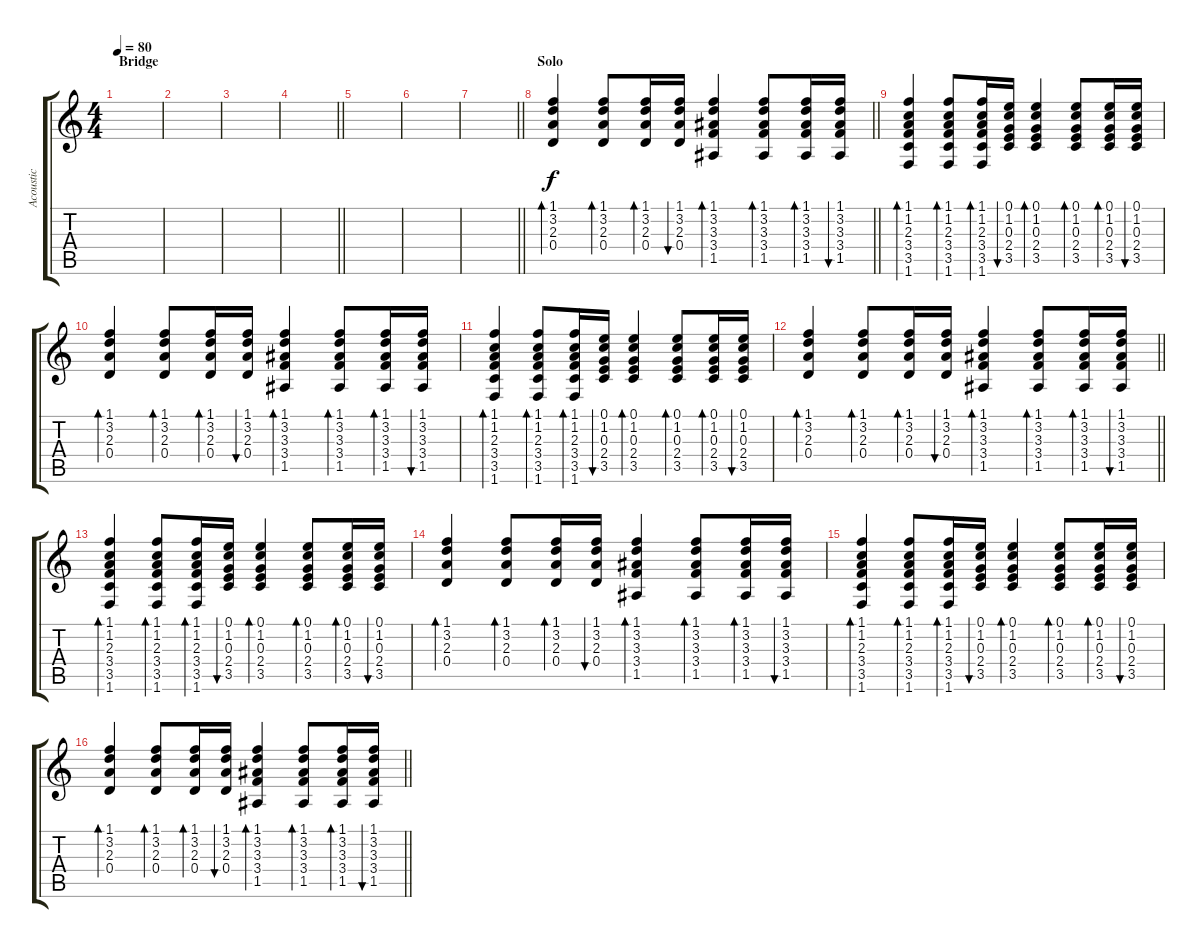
\track ("Acoustic" "Acoustic") {instrument acousticguitarsteel}
\staff {score tabs}
\tuning (E4 B3 G3 D3 A2 E2) {hide}
\ts (4 4)
\section ("" "Bridge")
\tempo 80
\clef g2
\ks c
|
|
|
\barLineRight lightlight
|
|
|
\barLineRight lightlight
|
\section ("" "Solo")
\barLineRight lightlight
(1.1 3.2 2.3 0.4).4{bd 60 instrument acousticguitarsteel} (1.1 3.2 2.3 0.4).8{bd 60} (1.1 3.2 2.3 0.4).16{bd 60} (1.1 3.2 2.3 0.4).16{bu 60} (1.1 3.2 3.3 3.4 1.5).4{bd 60 instrument acousticguitarsteel} (1.1 3.2 3.3 3.4 1.5).8{bd 60 instrument acousticguitarsteel} (1.1 3.2 3.3 3.4 1.5).16{bd 60 instrument acousticguitarsteel} (1.1 3.2 3.3 3.4 1.5).16{bu 60 instrument acousticguitarsteel} |
(1.1 1.2 2.3 3.4 3.5 1.6).4{bd 60 instrument acousticguitarsteel} (1.1 1.2 2.3 3.4 3.5 1.6).8{bd 60} (1.1 1.2 2.3 3.4 3.5 1.6).16{bd 60} (0.1 1.2 0.3 2.4 3.5).16{bu 60} (0.1 1.2 0.3 2.4 3.5).4{bd 60 instrument acousticguitarsteel} (0.1 1.2 0.3 2.4 3.5).8{bd 60} (0.1 1.2 0.3 2.4 3.5).16{bd 60} (0.1 1.2 0.3 2.4 3.5).16{bu 60} |
(1.1 3.2 2.3 0.4).4{bd 60 instrument acousticguitarsteel} (1.1 3.2 2.3 0.4).8{bd 60} (1.1 3.2 2.3 0.4).16{bd 60} (1.1 3.2 2.3 0.4).16{bu 60} (1.1 3.2 3.3 3.4 1.5).4{bd 60 instrument acousticguitarsteel} (1.1 3.2 3.3 3.4 1.5).8{bd 60 instrument acousticguitarsteel} (1.1 3.2 3.3 3.4 1.5).16{bd 60 instrument acousticguitarsteel} (1.1 3.2 3.3 3.4 1.5).16{bu 60 instrument acousticguitarsteel} |
(1.1 1.2 2.3 3.4 3.5 1.6).4{bd 60 instrument acousticguitarsteel} (1.1 1.2 2.3 3.4 3.5 1.6).8{bd 60} (1.1 1.2 2.3 3.4 3.5 1.6).16{bd 60} (0.1 1.2 0.3 2.4 3.5).16{bu 60} (0.1 1.2 0.3 2.4 3.5).4{bd 60 instrument acousticguitarsteel} (0.1 1.2 0.3 2.4 3.5).8{bd 60} (0.1 1.2 0.3 2.4 3.5).16{bd 60} (0.1 1.2 0.3 2.4 3.5).16{bu 60} |
\barLineRight lightlight
(1.1 3.2 2.3 0.4).4{bd 60 instrument acousticguitarsteel} (1.1 3.2 2.3 0.4).8{bd 60} (1.1 3.2 2.3 0.4).16{bd 60} (1.1 3.2 2.3 0.4).16{bu 60} (1.1 3.2 3.3 3.4 1.5).4{bd 60 instrument acousticguitarsteel} (1.1 3.2 3.3 3.4 1.5).8{bd 60 instrument acousticguitarsteel} (1.1 3.2 3.3 3.4 1.5).16{bd 60 instrument acousticguitarsteel} (1.1 3.2 3.3 3.4 1.5).16{bu 60 instrument acousticguitarsteel} |
(1.1 1.2 2.3 3.4 3.5 1.6).4{bd 60 instrument acousticguitarsteel} (1.1 1.2 2.3 3.4 3.5 1.6).8{bd 60} (1.1 1.2 2.3 3.4 3.5 1.6).16{bd 60} (0.1 1.2 0.3 2.4 3.5).16{bu 60} (0.1 1.2 0.3 2.4 3.5).4{bd 60 instrument acousticguitarsteel} (0.1 1.2 0.3 2.4 3.5).8{bd 60} (0.1 1.2 0.3 2.4 3.5).16{bd 60} (0.1 1.2 0.3 2.4 3.5).16{bu 60} |
(1.1 3.2 2.3 0.4).4{bd 60 instrument acousticguitarsteel} (1.1 3.2 2.3 0.4).8{bd 60} (1.1 3.2 2.3 0.4).16{bd 60} (1.1 3.2 2.3 0.4).16{bu 60} (1.1 3.2 3.3 3.4 1.5).4{bd 60 instrument acousticguitarsteel} (1.1 3.2 3.3 3.4 1.5).8{bd 60 instrument acousticguitarsteel} (1.1 3.2 3.3 3.4 1.5).16{bd 60 instrument acousticguitarsteel} (1.1 3.2 3.3 3.4 1.5).16{bu 60 instrument acousticguitarsteel} |
(1.1 1.2 2.3 3.4 3.5 1.6).4{bd 60 instrument acousticguitarsteel} (1.1 1.2 2.3 3.4 3.5 1.6).8{bd 60} (1.1 1.2 2.3 3.4 3.5 1.6).16{bd 60} (0.1 1.2 0.3 2.4 3.5).16{bu 60} (0.1 1.2 0.3 2.4 3.5).4{bd 60 instrument acousticguitarsteel} (0.1 1.2 0.3 2.4 3.5).8{bd 60} (0.1 1.2 0.3 2.4 3.5).16{bd 60} (0.1 1.2 0.3 2.4 3.5).16{bu 60} |
\barLineRight lightlight
(1.1 3.2 2.3 0.4).4{bd 60 instrument acousticguitarsteel} (1.1 3.2 2.3 0.4).8{bd 60} (1.1 3.2 2.3 0.4).16{bd 60} (1.1 3.2 2.3 0.4).16{bu 60} (1.1 3.2 3.3 3.4 1.5).4{bd 60 instrument acousticguitarsteel} (1.1 3.2 3.3 3.4 1.5).8{bd 60 instrument acousticguitarsteel} (1.1 3.2 3.3 3.4 1.5).16{bd 60 instrument acousticguitarsteel} (1.1 3.2 3.3 3.4 1.5).16{bu 60 instrument acousticguitarsteel}
